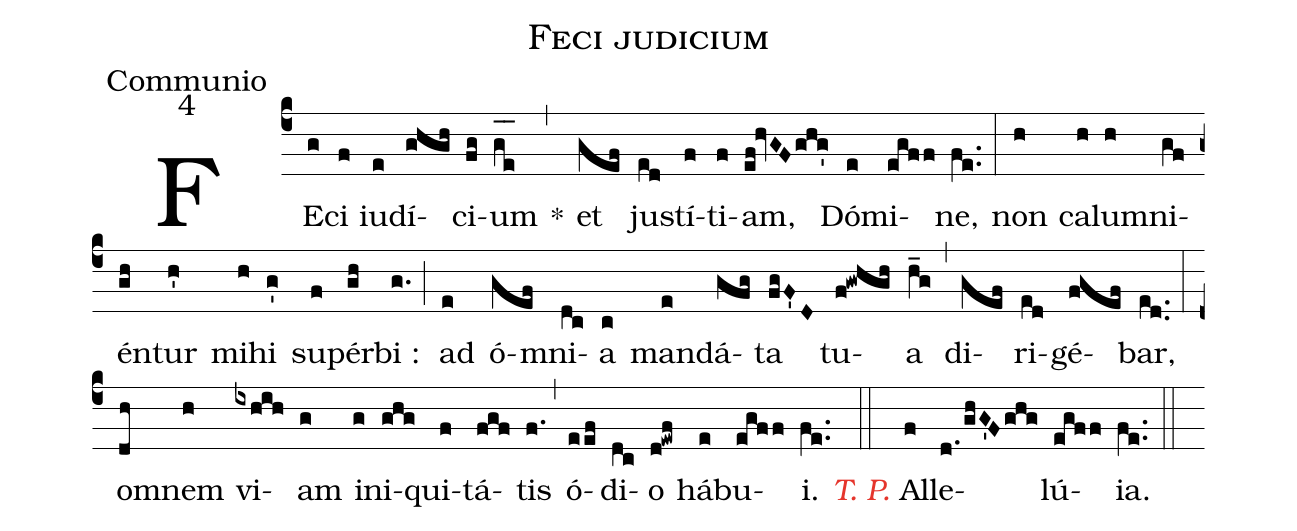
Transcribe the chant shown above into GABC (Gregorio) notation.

name:Feci judicium;
office-part:Communio;
mode:4;
%%
(c4) FE(g)ci(f) iu(e)dí(ghgh)ci(fg)um(g_[oh:h]e_[oh:h]) *(,)
 et(gef) ju(ed)stí(f)ti(f)am,(ef!hvGFghg') Dó(e)mi(egff)ne,(fe..) (:)

 non(h) ca(h)lu(h)mni(gf)én(gh)tur(h') mi(h)hi(g') su(f)pér(gh)bi :(g.) (;)
 ad(e) ó(gef)mni(dc)a(c) man(e)dá(gfg)ta(fgF'D) tu(f!gwhgh)a(h_g) (,)
 di(gef)ri(ed)gé(fgef)bar,(ed..) (:)

 o(dh)mnem(h) vi(ixhih)am(g) in(g)i(ghg)qui(f)tá(fgf)tis(f.) (,)
 ó(eef)di(dc)o(d!ewf) há(e)bu(egff)i.(fe..) (::)

<c><i>T. P.</i></c> Al(f)le(d./ghG'Fghg)lú(egff){ia}.(fe..) (::)
